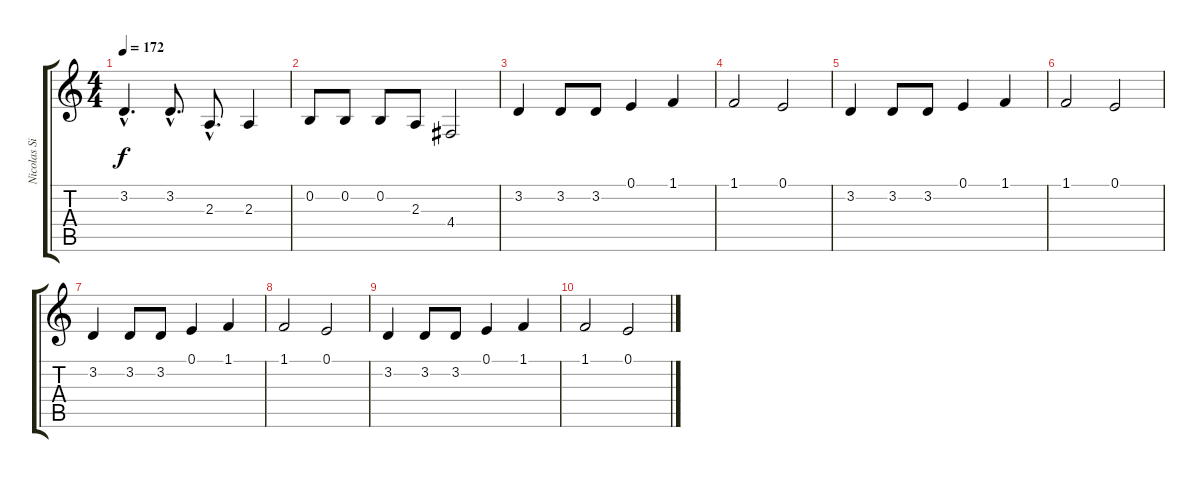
\track ("Nicolas Sirkis" "Nicolas Si") {instrument lead6voice}
\staff {score tabs}
\tuning (E4 B3 G3 D3 A2 E2) {hide}
\ts (4 4)
\tempo 172
\clef g2
\ks c
3.2{hac}.4{d dy f} 3.2{hac}.8{d} 2.3{hac}.8{d} 2.3.4 |
0.2.8 0.2.8 0.2.8 2.3.8 4.4.2 |
3.2.4 3.2.8 3.2.8 0.1.4 1.1.4 |
1.1.2 0.1.2 |
3.2.4 3.2.8 3.2.8 0.1.4 1.1.4 |
1.1.2 0.1.2 |
3.2.4 3.2.8 3.2.8 0.1.4 1.1.4 |
1.1.2 0.1.2 |
3.2.4 3.2.8 3.2.8 0.1.4 1.1.4 |
1.1.2 0.1.2
